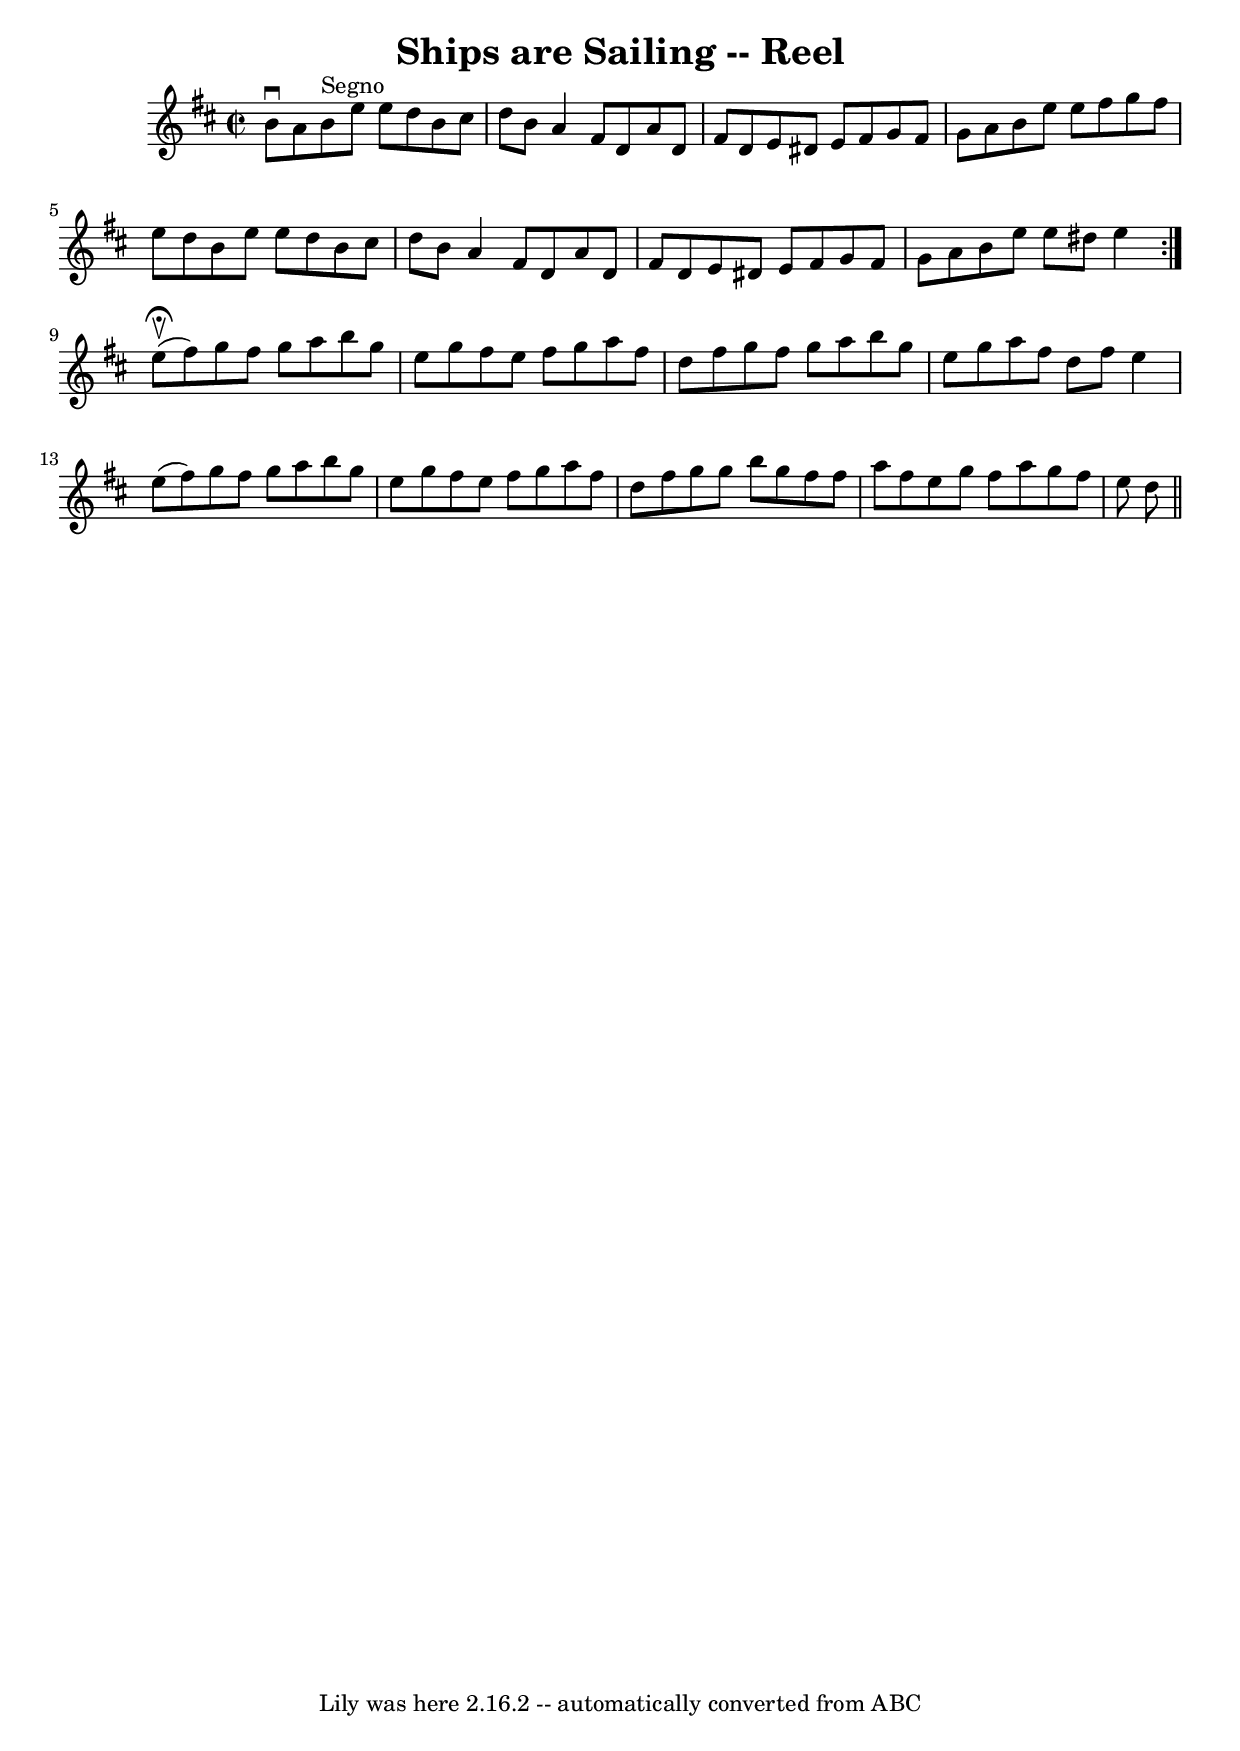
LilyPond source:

\version "2.7.40"
\include "Mammoth.ily"
\header {
	%% book = "Ryan's Mammoth Collection"
	crossRefNumber = "1"
	footnotes = ""
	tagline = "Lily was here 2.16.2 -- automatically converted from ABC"
	title = "Ships are Sailing -- Reel"
}
voicedefault =  {
\set Score.defaultBarType = "empty"

\repeat volta 2 {
\override Staff.TimeSignature #'style = #'C
 \time 2/2 \key e \dorian b'8^\downbow a'8    |
 b'8^"Segno"   
e''8 e''8 d''8 b'8 cis''8 d''8 b'8  |
 a'4 fis'8   
 d'8 a'8 d'8 fis'8 d'8  |
 e'8 dis'8 e'8 fis'8    
g'8 fis'8 g'8 a'8  |
 b'8 e''8 e''8 fis''8 g''8    
fis''8 e''8 d''8  |
 b'8 e''8 e''8 d''8 b'8    
cis''8 d''8 b'8  |
 a'4 fis'8 d'8 a'8 d'8 fis'8    
d'8  |
 e'8 dis'8 e'8 fis'8 g'8 fis'8 g'8 a'8  
|
 b'8 e''8 e''8 dis''8 e''4    } e''8 
^\fermata^\upbow(fis''8) |
 g''8 fis''8 g''8 a''8    
b''8 g''8 e''8 g''8  |
 fis''8 e''8 fis''8 g''8    
a''8 fis''8 d''8 fis''8  |
 g''8 fis''8 g''8 a''8    
b''8 g''8 e''8 g''8  |
 a''8 fis''8 d''8 fis''8    
e''4 e''8 (fis''8) |
 g''8 fis''8 g''8 a''8 b''8 
 g''8 e''8 g''8  |
 fis''8 e''8 fis''8 g''8 a''8    
fis''8 d''8 fis''8  |
 g''8 g''8 b''8 g''8 fis''8    
fis''8 a''8 fis''8  |
 e''8 g''8 fis''8 a''8 g''8    
fis''8 e''8 d''8    \bar "||"   
}

\score{
    <<

	\context Staff="default"
	{
	    \voicedefault 
	}

    >>
	\layout {
	}
	\midi {}
}
